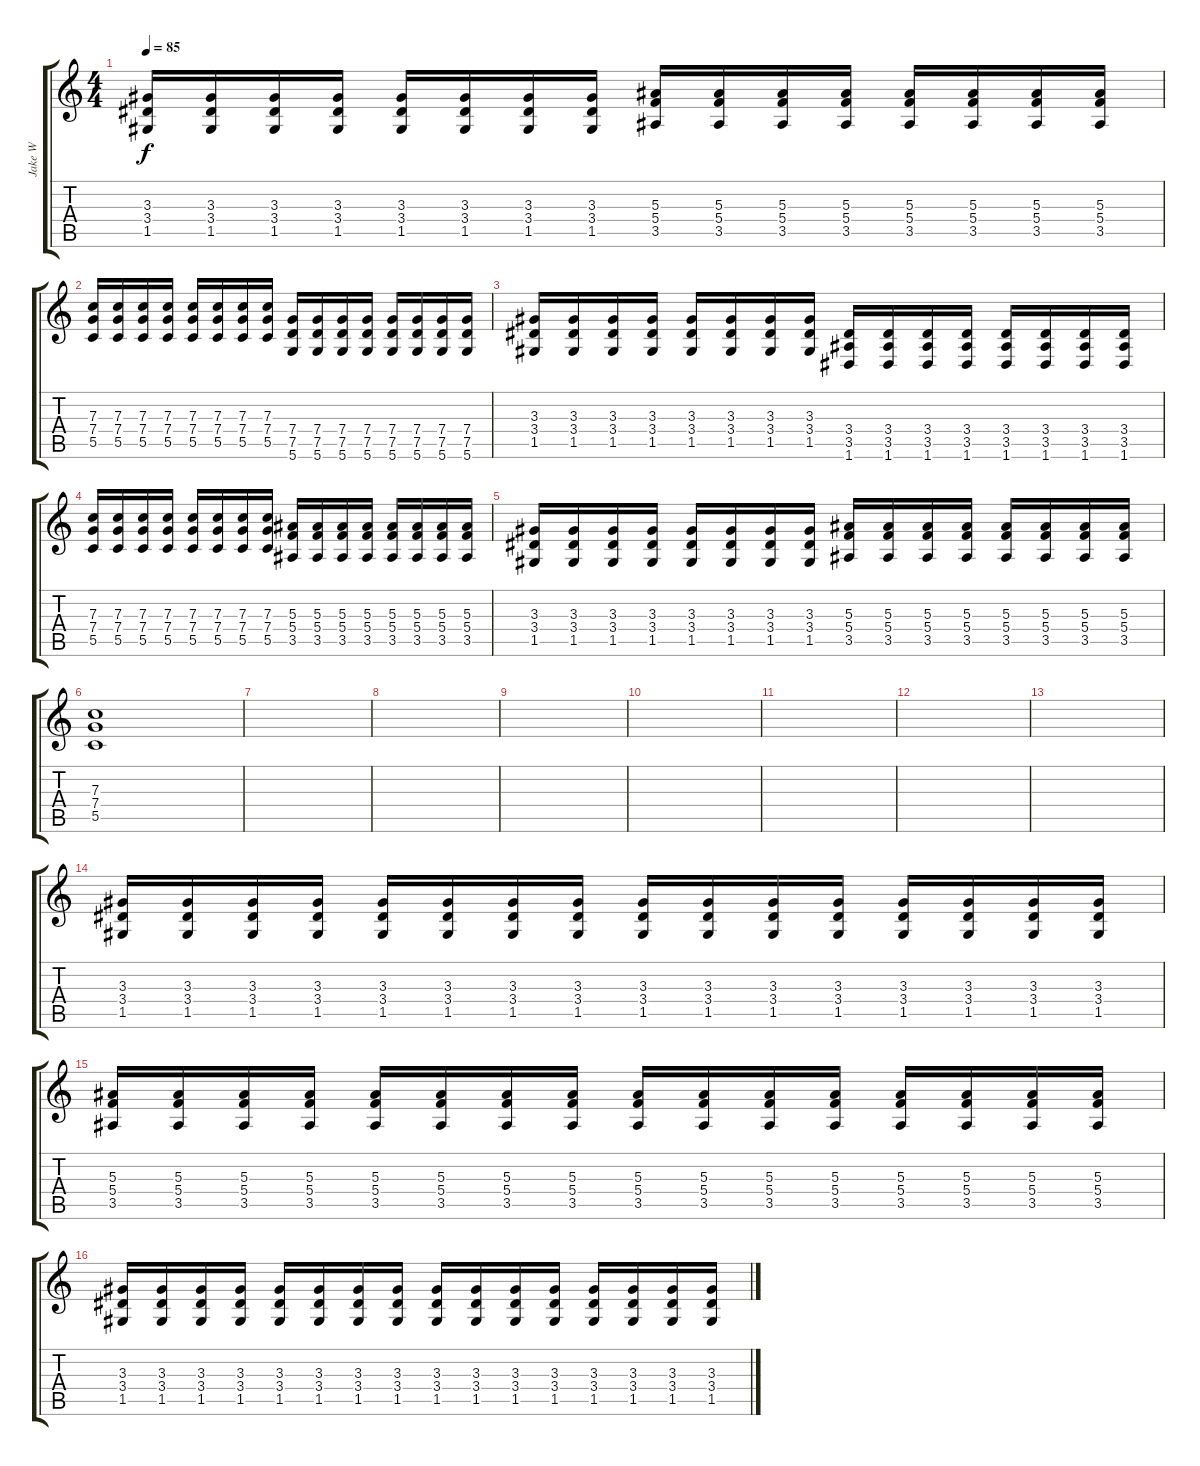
\track ("Jake W" "Jake W") {instrument overdrivenguitar}
\staff {score tabs}
\tuning (D4 A3 F3 C3 G2 D2) {hide}
\ts (4 4)
\tempo 85
\clef g2
\ks c
(3.3 3.4 1.5).16{dy f} (3.3 3.4 1.5).16 (3.3 3.4 1.5).16 (3.3 3.4 1.5).16 (3.3 3.4 1.5).16 (3.3 3.4 1.5).16 (3.3 3.4 1.5).16 (3.3 3.4 1.5).16 (5.3 5.4 3.5).16 (5.3 5.4 3.5).16 (5.3 5.4 3.5).16 (5.3 5.4 3.5).16 (5.3 5.4 3.5).16 (5.3 5.4 3.5).16 (5.3 5.4 3.5).16 (5.3 5.4 3.5).16 |
(7.3 7.4 5.5).16 (7.3 7.4 5.5).16 (7.3 7.4 5.5).16 (7.3 7.4 5.5).16 (7.3 7.4 5.5).16 (7.3 7.4 5.5).16 (7.3 7.4 5.5).16 (7.3 7.4 5.5).16 (7.4 7.5 5.6).16 (7.4 7.5 5.6).16 (7.4 7.5 5.6).16 (7.4 7.5 5.6).16 (7.4 7.5 5.6).16 (7.4 7.5 5.6).16 (7.4 7.5 5.6).16 (7.4 7.5 5.6).16 |
(3.3 3.4 1.5).16 (3.3 3.4 1.5).16 (3.3 3.4 1.5).16 (3.3 3.4 1.5).16 (3.3 3.4 1.5).16 (3.3 3.4 1.5).16 (3.3 3.4 1.5).16 (3.3 3.4 1.5).16 (3.4 3.5 1.6).16 (3.4 3.5 1.6).16 (3.4 3.5 1.6).16 (3.4 3.5 1.6).16 (3.4 3.5 1.6).16 (3.4 3.5 1.6).16 (3.4 3.5 1.6).16 (3.4 3.5 1.6).16 |
(7.3 7.4 5.5).16 (7.3 7.4 5.5).16 (7.3 7.4 5.5).16 (7.3 7.4 5.5).16 (7.3 7.4 5.5).16 (7.3 7.4 5.5).16 (7.3 7.4 5.5).16 (7.3 7.4 5.5).16 (5.3 5.4 3.5).16 (5.3 5.4 3.5).16 (5.3 5.4 3.5).16 (5.3 5.4 3.5).16 (5.3 5.4 3.5).16 (5.3 5.4 3.5).16 (5.3 5.4 3.5).16 (5.3 5.4 3.5).16 |
(3.3 3.4 1.5).16 (3.3 3.4 1.5).16 (3.3 3.4 1.5).16 (3.3 3.4 1.5).16 (3.3 3.4 1.5).16 (3.3 3.4 1.5).16 (3.3 3.4 1.5).16 (3.3 3.4 1.5).16 (5.3 5.4 3.5).16 (5.3 5.4 3.5).16 (5.3 5.4 3.5).16 (5.3 5.4 3.5).16 (5.3 5.4 3.5).16 (5.3 5.4 3.5).16 (5.3 5.4 3.5).16 (5.3 5.4 3.5).16 |
(7.3 7.4 5.5).1 |
|
|
|
|
|
|
|
(3.3 3.4 1.5).16 (3.3 3.4 1.5).16 (3.3 3.4 1.5).16 (3.3 3.4 1.5).16 (3.3 3.4 1.5).16 (3.3 3.4 1.5).16 (3.3 3.4 1.5).16 (3.3 3.4 1.5).16 (3.3 3.4 1.5).16 (3.3 3.4 1.5).16 (3.3 3.4 1.5).16 (3.3 3.4 1.5).16 (3.3 3.4 1.5).16 (3.3 3.4 1.5).16 (3.3 3.4 1.5).16 (3.3 3.4 1.5).16 |
(5.3 5.4 3.5).16 (5.3 5.4 3.5).16 (5.3 5.4 3.5).16 (5.3 5.4 3.5).16 (5.3 5.4 3.5).16 (5.3 5.4 3.5).16 (5.3 5.4 3.5).16 (5.3 5.4 3.5).16 (5.3 5.4 3.5).16 (5.3 5.4 3.5).16 (5.3 5.4 3.5).16 (5.3 5.4 3.5).16 (5.3 5.4 3.5).16 (5.3 5.4 3.5).16 (5.3 5.4 3.5).16 (5.3 5.4 3.5).16 |
(3.3 3.4 1.5).16 (3.3 3.4 1.5).16 (3.3 3.4 1.5).16 (3.3 3.4 1.5).16 (3.3 3.4 1.5).16 (3.3 3.4 1.5).16 (3.3 3.4 1.5).16 (3.3 3.4 1.5).16 (3.3 3.4 1.5).16 (3.3 3.4 1.5).16 (3.3 3.4 1.5).16 (3.3 3.4 1.5).16 (3.3 3.4 1.5).16 (3.3 3.4 1.5).16 (3.3 3.4 1.5).16 (3.3 3.4 1.5).16
